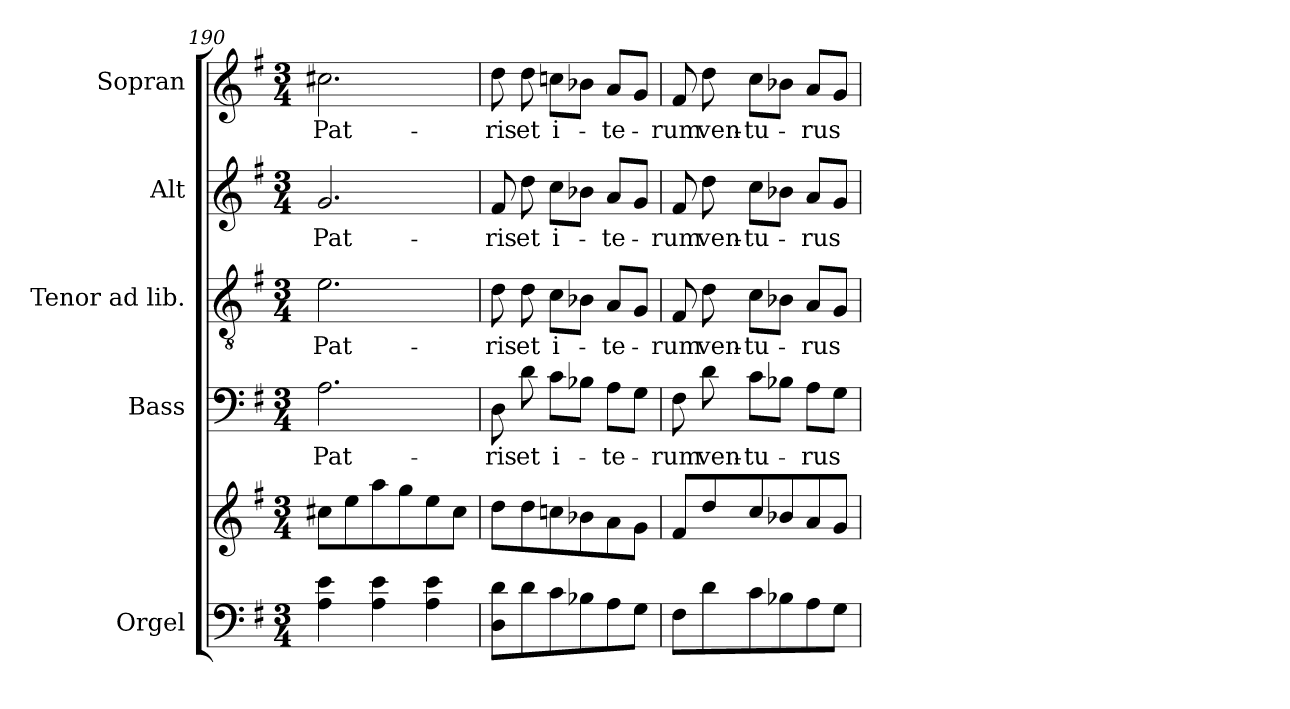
**kern	**kern	**kern	**text	**kern	**text	**kern	**text	**kern	**text
*part5	*part5	*part4	*part4	*part3	*part3	*part2	*part2	*part1	*part1
*staff6	*staff5	*staff4	*staff4	*staff3	*staff3	*staff2	*staff2	*staff1	*staff1
*I"Orgel	*	*I"Bass	*	*I"Tenor ad lib.	*	*I"Alt	*	*I"Sopran	*
*I'Org.	*	*I'B.	*	*I'T.	*	*I'A.	*	*I'S.	*
*clefF4	*clefG2	*clefF4	*	*clefGv2	*	*clefG2	*	*clefG2	*
*k[f#]	*k[f#]	*k[f#]	*	*k[f#]	*	*k[f#]	*	*k[f#]	*
*G:	*G:	*G:	*	*G:	*	*G:	*	*G:	*
*M3/4	*M3/4	*M3/4	*	*M3/4	*	*M3/4	*	*M3/4	*
=190	=190	=190	=190	=190	=190	=190	=190	=190	=190
!	!	!	!LO:LY:b	!	!LO:LY:b	!	!LO:LY:b	!	!LO:LY:b
4A\ 4e\	8cc#X\L	2.A\	Pat-	2.e\	Pat-	2.g/	Pat-	2.cc#X\	Pat-
.	8ee\	.	.	.	.	.	.	.	.
4A\ 4e\	8aa\	.	.	.	.	.	.	.	.
.	8gg\	.	.	.	.	.	.	.	.
4A\ 4e\	8ee\	.	.	.	.	.	.	.	.
.	8cc#\J	.	.	.	.	.	.	.	.
=191	=191	=191	=191	=191	=191	=191	=191	=191	=191
!	!	!	!LO:LY:b	!	!LO:LY:b	!	!LO:LY:b	!	!LO:LY:b
8D\ 8d\L	8dd\L	8D\	-ris	8d\	-ris	8f#/	-ris	8dd\	-ris
!	!	!	!LO:LY:b	!	!LO:LY:b	!	!LO:LY:b	!	!LO:LY:b
8d\	8dd\	8d\	et	8d\	et	8dd\	et	8dd\	et
!	!	!	!LO:LY:b	!	!LO:LY:b	!	!LO:LY:b	!	!LO:LY:b
8c\	8ccn\	8c\L	i-	8c\L	i-	8cc\L	i-	8ccn\L	i-
8B-X\	8b-X\	8B-X\J	.	8B-X\J	.	8b-X\J	.	8b-X\J	.
!	!	!	!LO:LY:b	!	!LO:LY:b	!	!LO:LY:b	!	!LO:LY:b
8A\	8a\	8A\L	-te-	8A/L	-te-	8a/L	-te-	8a/L	-te-
8G\J	8g\J	8G\J	.	8G/J	.	8g/J	.	8g/J	.
=192	=192	=192	=192	=192	=192	=192	=192	=192	=192
!	!	!	!LO:LY:b	!	!LO:LY:b	!	!LO:LY:b	!	!LO:LY:b
8F#\L	8f#/L	8F#\	-rum	8F#/	-rum	8f#/	-rum	8f#/	-rum
!	!	!	!LO:LY:b	!	!LO:LY:b	!	!LO:LY:b	!	!LO:LY:b
8d\	8dd/	8d\	ven-	8d\	ven-	8dd\	ven-	8dd\	ven-
!	!	!	!LO:LY:b	!	!LO:LY:b	!	!LO:LY:b	!	!LO:LY:b
8c\	8cc/	8c\L	-tu-	8c\L	-tu-	8cc\L	-tu-	8cc\L	-tu-
8B-X\	8b-X/	8B-X\J	.	8B-X\J	.	8b-X\J	.	8b-X\J	.
!	!	!	!LO:LY:b	!	!LO:LY:b	!	!LO:LY:b	!	!LO:LY:b
8A\	8a/	8A\L	-rus	8A/L	-rus	8a/L	-rus	8a/L	-rus
8G\J	8g/J	8G\J	.	8G/J	.	8g/J	.	8g/J	.
=	=	=	=	=	=	=	=	=	=
*-	*-	*-	*-	*-	*-	*-	*-	*-	*-
